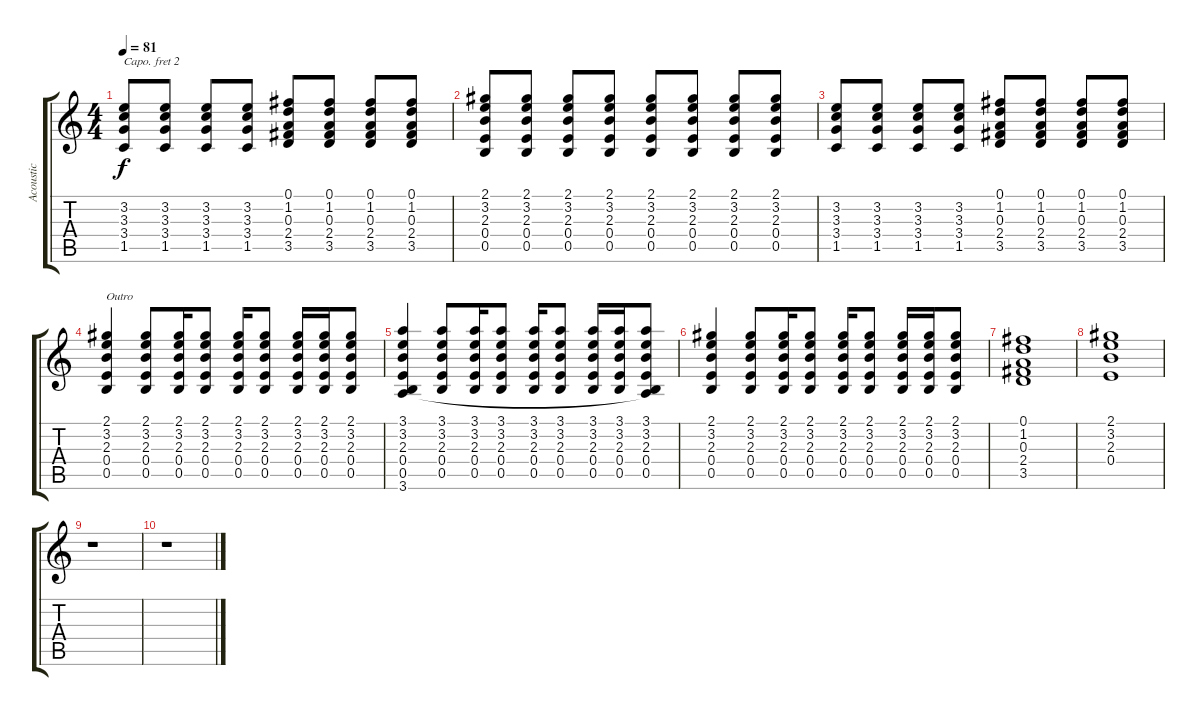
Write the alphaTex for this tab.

\track ("Acoustic" "Acoustic") {instrument acousticguitarsteel}
\staff {score tabs}
\capo 2
\tuning (E4 B3 G3 D3 A2 E2) {hide}
\ts (4 4)
\tempo 81
\clef g2
\ks c
(3.2 3.3 3.4 1.5).8{dy f} (3.2 3.3 3.4 1.5).8 (3.2 3.3 3.4 1.5).8 (3.2 3.3 3.4 1.5).8 (0.1 1.2 0.3 2.4 3.5).8 (0.1 1.2 0.3 2.4 3.5).8 (0.1 1.2 0.3 2.4 3.5).8 (0.1 1.2 0.3 2.4 3.5).8 |
(2.1 3.2 2.3 0.4 0.5).8 (2.1 3.2 2.3 0.4 0.5).8 (2.1 3.2 2.3 0.4 0.5).8 (2.1 3.2 2.3 0.4 0.5).8 (2.1 3.2 2.3 0.4 0.5).8 (2.1 3.2 2.3 0.4 0.5).8 (2.1 3.2 2.3 0.4 0.5).8 (2.1 3.2 2.3 0.4 0.5).8 |
(3.2 3.3 3.4 1.5).8 (3.2 3.3 3.4 1.5).8 (3.2 3.3 3.4 1.5).8 (3.2 3.3 3.4 1.5).8 (0.1 1.2 0.3 2.4 3.5).8 (0.1 1.2 0.3 2.4 3.5).8 (0.1 1.2 0.3 2.4 3.5).8 (0.1 1.2 0.3 2.4 3.5).8 |
(2.1 3.2 2.3 0.4 0.5).4{txt "Outro"} (2.1 3.2 2.3 0.4 0.5).8 (2.1 3.2 2.3 0.4 0.5).16 (2.1 3.2 2.3 0.4 0.5).8 (2.1 3.2 2.3 0.4 0.5).16 (2.1 3.2 2.3 0.4 0.5).8 (2.1 3.2 2.3 0.4 0.5).16 (2.1 3.2 2.3 0.4 0.5).16 (2.1 3.2 2.3 0.4 0.5).8 |
(3.1 3.2 2.3 0.4 0.5 3.6).4 (3.1 3.2 2.3 0.4 0.5).8 (3.1 3.2 2.3 0.4 0.5).16 (3.1 3.2 2.3 0.4 0.5).8 (3.1 3.2 2.3 0.4 0.5).16 (3.1 3.2 2.3 0.4 0.5).8 (3.1 3.2 2.3 0.4 0.5).16 (3.1 3.2 2.3 0.4 0.5).16 (3.1 3.2 2.3 0.4 0.5 3.6{t}).8 |
(2.1 3.2 2.3 0.4 0.5).4 (2.1 3.2 2.3 0.4 0.5).8 (2.1 3.2 2.3 0.4 0.5).16 (2.1 3.2 2.3 0.4 0.5).8 (2.1 3.2 2.3 0.4 0.5).16 (2.1 3.2 2.3 0.4 0.5).8 (2.1 3.2 2.3 0.4 0.5).16 (2.1 3.2 2.3 0.4 0.5).16 (2.1 3.2 2.3 0.4 0.5).8 |
(0.1 1.2 0.3 2.4 3.5).1 |
(2.1 3.2 2.3 0.4).1 |
r.1 |
r.1
